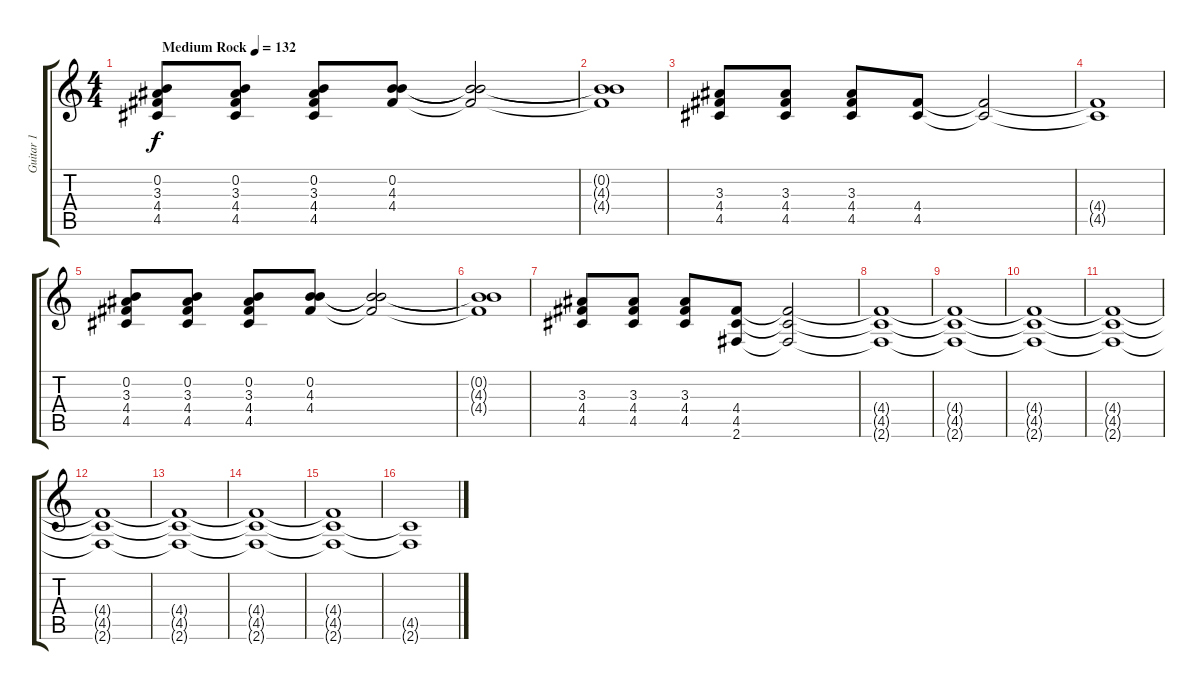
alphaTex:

\track ("Guitar 1" "Guitar 1") {instrument overdrivenguitar}
\staff {score tabs}
\tuning (E4 B3 G3 D3 A2 E2) {hide}
\ts (4 4)
\tempo (132 "Medium Rock")
\clef g2
\ks c
(0.2 3.3 4.4 4.5).8{dy f instrument overdrivenguitar} (0.2 3.3 4.4 4.5).8 (0.2 3.3 4.4 4.5).8 (0.2 4.3 4.4).8 (0.2{t} 4.3{t} 4.4{t}).2 |
(0.2{t} 4.3{t} 4.4{t}).1 |
(3.3 4.4 4.5).8 (3.3 4.4 4.5).8 (3.3 4.4 4.5).8 (4.4 4.5).8 (4.4{t} 4.5{t}).2 |
(4.4{t} 4.5{t}).1 |
(0.2 3.3 4.4 4.5).8 (0.2 3.3 4.4 4.5).8 (0.2 3.3 4.4 4.5).8 (0.2 4.3 4.4).8 (0.2{t} 4.3{t} 4.4{t}).2 |
(0.2{t} 4.3{t} 4.4{t}).1 |
(3.3 4.4 4.5).8 (3.3 4.4 4.5).8 (3.3 4.4 4.5).8 (4.4 4.5 2.6).8 (4.4{t} 4.5{t} 2.6{t}).2 |
(4.4{t} 4.5{t} 2.6{t}).1 |
(4.4{t} 4.5{t} 2.6{t}).1 |
(4.4{t} 4.5{t} 2.6{t}).1 |
(4.4{t} 4.5{t} 2.6{t}).1 |
(4.4{t} 4.5{t} 2.6{t}).1 |
(4.4{t} 4.5{t} 2.6{t}).1 |
(4.4{t} 4.5{t} 2.6{t}).1 |
(4.4{t} 4.5{t} 2.6{t}).1 |
(4.5{t} 2.6{t}).1
